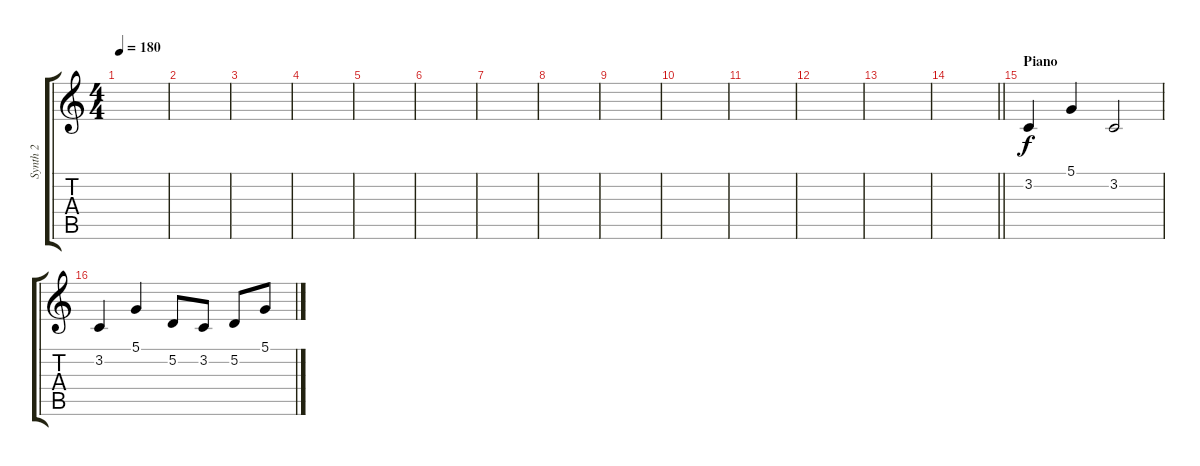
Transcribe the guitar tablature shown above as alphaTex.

\track ("Synth 2" "Synth 2") {instrument acousticgrandpiano}
\staff {score tabs}
\tuning (D4 A3 F3 C3 G2 D2) {hide}
\ts (4 4)
\tempo 180
\clef g2
\ks c
|
|
|
|
|
|
|
|
|
|
|
|
|
\barLineRight lightlight
|
\section ("" "Piano")
3.2.4 5.1.4 3.2.2 |
3.2.4 5.1.4 5.2.8 3.2.8 5.2.8 5.1.8
